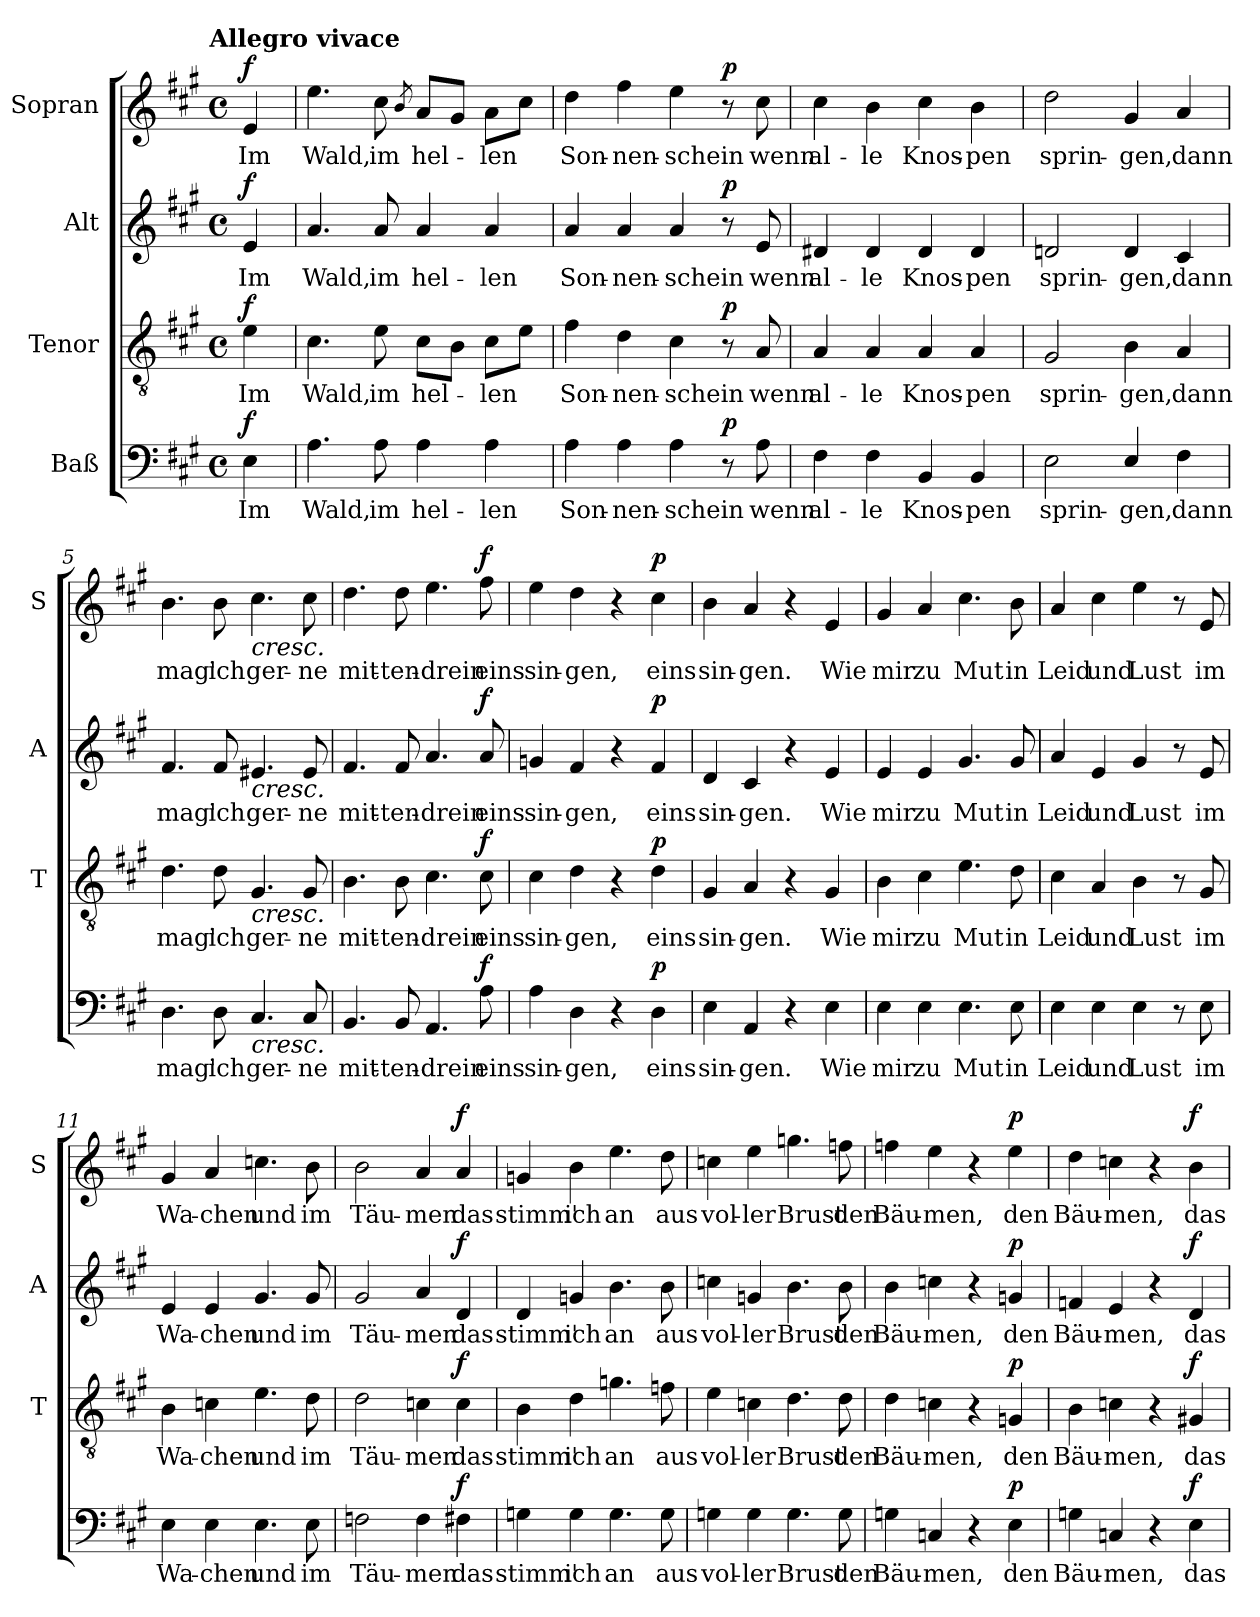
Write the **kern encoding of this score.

**kern	**text	**dynam	**kern	**text	**dynam	**kern	**text	**dynam	**kern	**text	**dynam
*part4	*part4	*part4	*part3	*part3	*part3	*part2	*part2	*part2	*part1	*part1	*part1
*staff4	*staff4	*staff4	*staff3	*staff3	*staff3	*staff2	*staff2	*staff2	*staff1	*staff1	*staff1
*I"Baß	*	*	*I"Tenor	*	*	*I"Alt	*	*	*I"Sopran	*	*
*	*	*	*I'T	*	*	*I'A	*	*	*I'S	*	*
*clefF4	*	*	*clefGv2	*	*	*clefG2	*	*	*clefG2	*	*
*k[f#c#g#]	*	*	*k[f#c#g#]	*	*	*k[f#c#g#]	*	*	*k[f#c#g#]	*	*
*A:	*	*	*A:	*	*	*A:	*	*	*A:	*	*
!!LO:TX:omd:t=Allegro vivace
*M4/4	*	*	*M4/4	*	*	*M4/4	*	*	*M4/4	*	*
*met(c)	*	*	*met(c)	*	*	*met(c)	*	*	*met(c)	*	*
*MM120	*	*	*MM120	*	*	*MM120	*	*	*MM120	*	*
=	=	=	=	=	=	=	=	=	=	=	=
!	!	!LO:DY:a	!	!	!LO:DY:a	!	!	!LO:DY:a	!	!	!LO:DY:a
4E	Im	f	4e	Im	f	4e	Im	f	4e	Im	f
=1	=1	=1	=1	=1	=1	=1	=1	=1	=1	=1	=1
4.A	Wald,	.	4.c#	Wald,	.	4.a	Wald,	.	4.ee	Wald,	.
8A	im	.	8e	im	.	8a	im	.	8cc#	im	.
.	.	.	.	.	.	.	.	.	8qb/	.	.
4A	hel-	.	8c#L	hel-	.	4a	hel-	.	8aL	hel-	.
.	.	.	8BJ	.	.	.	.	.	8g#J	.	.
4A	-len	.	8c#L	-len	.	4a	-len	.	8aL	-len	.
.	.	.	8eJ	.	.	.	.	.	8cc#J	.	.
=2	=2	=2	=2	=2	=2	=2	=2	=2	=2	=2	=2
4A	Son-	.	4f#	Son-	.	4a	Son-	.	4dd	Son-	.
4A	-nen-	.	4d	-nen-	.	4a	-nen-	.	4ff#	-nen-	.
4A	-schein	.	4c#	-schein	.	4a	-schein	.	4ee	-schein	.
!	!	!LO:DY:a	!	!	!LO:DY:a	!	!	!LO:DY:a	!	!	!LO:DY:a
8r	.	p	8r	.	p	8r	.	p	8r	.	p
8A	wenn	.	8A	wenn	.	8e	wenn	.	8cc#	wenn	.
=3	=3	=3	=3	=3	=3	=3	=3	=3	=3	=3	=3
4F#	al-	.	4A	al-	.	4d#X	al-	.	4cc#	al-	.
4F#	-le	.	4A	-le	.	4d#	-le	.	4b	-le	.
4BB	Knos-	.	4A	Knos-	.	4d#	Knos-	.	4cc#	Knos-	.
4BB	-pen	.	4A	-pen	.	4d#	-pen	.	4b	-pen	.
=4	=4	=4	=4	=4	=4	=4	=4	=4	=4	=4	=4
2E	sprin-	.	2G#	sprin-	.	2dn	sprin-	.	2dd	sprin-	.
4E/	-gen,	.	4B	-gen,	.	4d	-gen,	.	4g#	-gen,	.
4F#	dann	.	4A	dann	.	4c#	dann	.	4a	dann	.
=5	=5	=5	=5	=5	=5	=5	=5	=5	=5	=5	=5
4.D	mag'	.	4.d	mag'	.	4.f#	mag'	.	4.b	mag'	.
8D	ich	.	8d	ich	.	8f#	ich	.	8b	ich	.
!	!	!	!	!	!	!	!	!	!LO:TX:b:i:t=cresc.	!	!
!	!	!	!	!	!	!LO:TX:b:i:t=cresc.	!	!	!	!	!
!	!	!	!LO:TX:b:i:t=cresc.	!	!	!	!	!	!	!	!
!LO:TX:b:i:t=cresc.	!	!	!	!	!	!	!	!	!	!	!
4.C#	ger-	.	4.G#	ger-	.	4.e#X	ger-	.	4.cc#	ger-	.
8C#	-ne	.	8G#	-ne	.	8e#	-ne	.	8cc#	-ne	.
=6	=6	=6	=6	=6	=6	=6	=6	=6	=6	=6	=6
4.BB	mit-	.	4.B	mit-	.	4.f#	mit-	.	4.dd	mit-	.
8BB	-ten-	.	8B	-ten-	.	8f#	-ten-	.	8dd	-ten-	.
4.AA	-drein	.	4.c#	-drein	.	4.a	-drein	.	4.ee	-drein	.
!	!	!LO:DY:a	!	!	!LO:DY:a	!	!	!LO:DY:a	!	!	!LO:DY:a
8A	eins	f	8c#	eins	f	8a	eins	f	8ff#	eins	f
=7	=7	=7	=7	=7	=7	=7	=7	=7	=7	=7	=7
4A	sin-	.	4c#	sin-	.	4gn	sin-	.	4ee	sin-	.
4D	-gen,	.	4d	-gen,	.	4f#	-gen,	.	4dd	-gen,	.
4r	.	.	4r	.	.	4r	.	.	4r	.	.
!	!	!LO:DY:a	!	!	!LO:DY:a	!	!	!LO:DY:a	!	!	!LO:DY:a
4D	eins	p	4d	eins	p	4f#	eins	p	4cc#	eins	p
=8	=8	=8	=8	=8	=8	=8	=8	=8	=8	=8	=8
4E	sin-	.	4G#	sin-	.	4d	sin-	.	4b	sin-	.
4AA	-gen.	.	4A	-gen.	.	4c#	-gen.	.	4a	-gen.	.
4r	.	.	4r	.	.	4r	.	.	4r	.	.
4E	Wie	.	4G#	Wie	.	4e	Wie	.	4e	Wie	.
=9	=9	=9	=9	=9	=9	=9	=9	=9	=9	=9	=9
4E	mir	.	4B	mir	.	4e	mir	.	4g#	mir	.
4E	zu	.	4c#	zu	.	4e	zu	.	4a	zu	.
4.E	Mut	.	4.e	Mut	.	4.g#	Mut	.	4.cc#	Mut	.
8E	in	.	8d	in	.	8g#	in	.	8b	in	.
=10	=10	=10	=10	=10	=10	=10	=10	=10	=10	=10	=10
4E	Leid	.	4c#	Leid	.	4a	Leid	.	4a	Leid	.
4E	und	.	4A	und	.	4e	und	.	4cc#	und	.
4E	Lust	.	4B	Lust	.	4g#	Lust	.	4ee	Lust	.
8r	.	.	8r	.	.	8r	.	.	8r	.	.
8E	im	.	8G#	im	.	8e	im	.	8e	im	.
=11	=11	=11	=11	=11	=11	=11	=11	=11	=11	=11	=11
4E	Wa-	.	4B	Wa-	.	4e	Wa-	.	4g#	Wa-	.
4E	-chen	.	4cn	-chen	.	4e	-chen	.	4a	-chen	.
4.E	und	.	4.e	und	.	4.g#	und	.	4.ccn	und	.
8E	im	.	8d	im	.	8g#	im	.	8b	im	.
=12	=12	=12	=12	=12	=12	=12	=12	=12	=12	=12	=12
2Fn	Täu-	.	2d	Täu-	.	2g#	Täu-	.	2b	Täu-	.
4F	-men	.	4cn	-men	.	4a	-men	.	4a	-men	.
!	!	!LO:DY:a	!	!	!LO:DY:a	!	!	!LO:DY:a	!	!	!LO:DY:a
4F#X	das	f	4c	das	f	4d	das	f	4a	das	f
=13	=13	=13	=13	=13	=13	=13	=13	=13	=13	=13	=13
4Gn	stimm'	.	4B	stimm'	.	4d	stimm'	.	4gn	stimm'	.
4G	ich	.	4d	ich	.	4gn	ich	.	4b	ich	.
4.G	an	.	4.gn	an	.	4.b	an	.	4.ee	an	.
8G	aus	.	8fn	aus	.	8b	aus	.	8dd	aus	.
=14	=14	=14	=14	=14	=14	=14	=14	=14	=14	=14	=14
4Gn	vol-	.	4e	vol-	.	4ccn	vol-	.	4ccn	vol-	.
4G	-ler	.	4cn	-ler	.	4gn	-ler	.	4ee	-ler	.
4.G	Brust	.	4.d	Brust	.	4.b	Brust	.	4.ggn	Brust	.
8G	den	.	8d	den	.	8b	den	.	8ffn	den	.
=15	=15	=15	=15	=15	=15	=15	=15	=15	=15	=15	=15
4Gn	Bäu-	.	4d	Bäu-	.	4b	Bäu-	.	4ffn	Bäu-	.
4Cn	-men,	.	4cn	-men,	.	4ccn	-men,	.	4ee	-men,	.
4r	.	.	4r	.	.	4r	.	.	4r	.	.
!	!	!LO:DY:a	!	!	!LO:DY:a	!	!	!LO:DY:a	!	!	!LO:DY:a
4E	den	p	4Gn	den	p	4gn	den	p	4ee	den	p
=16	=16	=16	=16	=16	=16	=16	=16	=16	=16	=16	=16
4Gn	Bäu-	.	4B	Bäu-	.	4fn	Bäu-	.	4dd	Bäu-	.
4Cn	-men,	.	4cn	-men,	.	4e	-men,	.	4ccn	-men,	.
4r	.	.	4r	.	.	4r	.	.	4r	.	.
!	!	!LO:DY:a	!	!	!LO:DY:a	!	!	!LO:DY:a	!	!	!LO:DY:a
4E	das	f	4G#X	das	f	4d	das	f	4b	das	f
=	=	=	=	=	=	=	=	=	=	=	=
*-	*-	*-	*-	*-	*-	*-	*-	*-	*-	*-	*-
